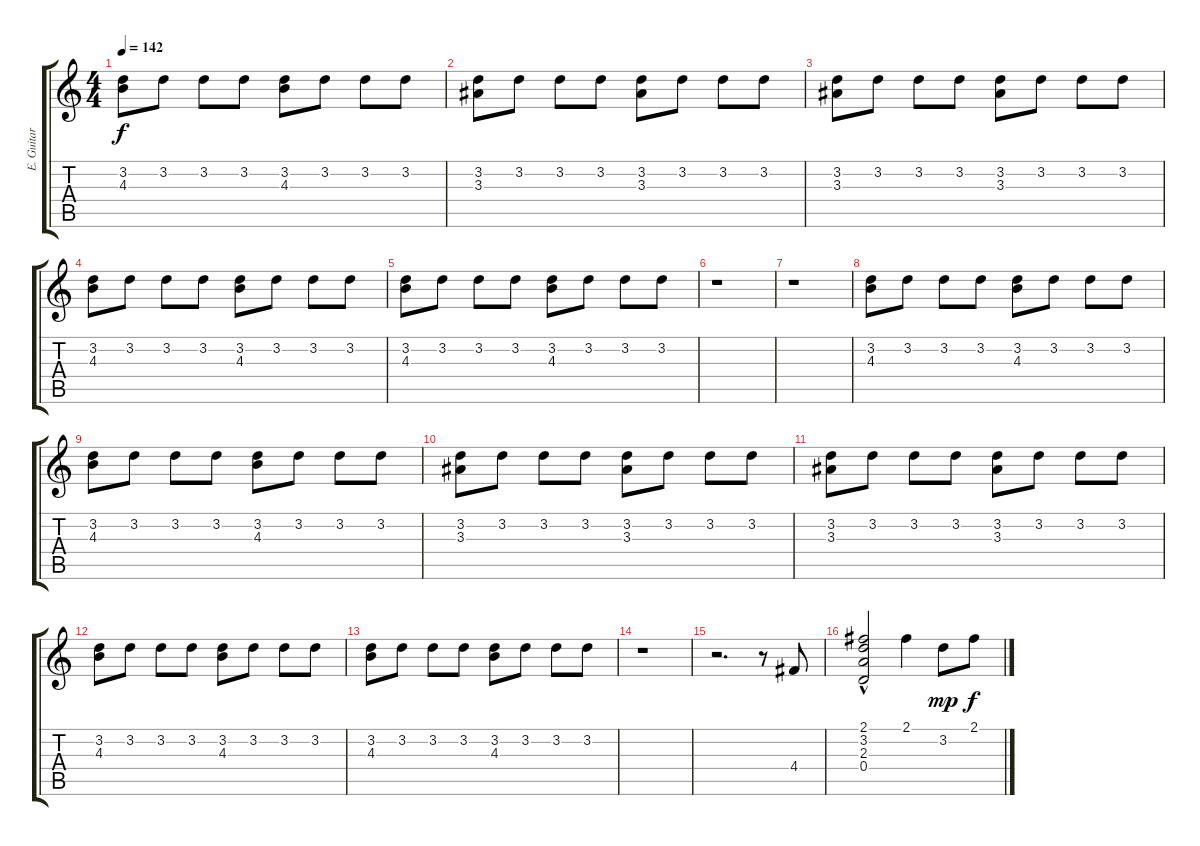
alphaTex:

\track ("E. Guitar" "E. Guitar") {instrument acousticguitarsteel}
\staff {score tabs}
\tuning (E4 B3 G3 D3 A2 E2) {hide}
\ts (4 4)
\tempo 142
\clef g2
\ks c
(3.2 4.3).8{dy f} 3.2.8 3.2.8 3.2.8 (3.2 4.3).8 3.2.8 3.2.8 3.2.8 |
(3.2 3.3).8 3.2.8 3.2.8 3.2.8 (3.2 3.3).8 3.2.8 3.2.8 3.2.8 |
(3.2 3.3).8 3.2.8 3.2.8 3.2.8 (3.2 3.3).8 3.2.8 3.2.8 3.2.8 |
(3.2 4.3).8 3.2.8 3.2.8 3.2.8 (3.2 4.3).8 3.2.8 3.2.8 3.2.8 |
(3.2 4.3).8 3.2.8 3.2.8 3.2.8 (3.2 4.3).8 3.2.8 3.2.8 3.2.8 |
r.1 |
r.1 |
(3.2 4.3).8 3.2.8 3.2.8 3.2.8 (3.2 4.3).8 3.2.8 3.2.8 3.2.8 |
(3.2 4.3).8 3.2.8 3.2.8 3.2.8 (3.2 4.3).8 3.2.8 3.2.8 3.2.8 |
(3.2 3.3).8 3.2.8 3.2.8 3.2.8 (3.2 3.3).8 3.2.8 3.2.8 3.2.8 |
(3.2 3.3).8 3.2.8 3.2.8 3.2.8 (3.2 3.3).8 3.2.8 3.2.8 3.2.8 |
(3.2 4.3).8 3.2.8 3.2.8 3.2.8 (3.2 4.3).8 3.2.8 3.2.8 3.2.8 |
(3.2 4.3).8 3.2.8 3.2.8 3.2.8 (3.2 4.3).8 3.2.8 3.2.8 3.2.8 |
r.1 |
r.2{d} r.8 4.4.8 |
(2.1 3.2{hac} 2.3 0.4).2 2.1.4 3.2.8{dy mp} 2.1.8{dy f}
